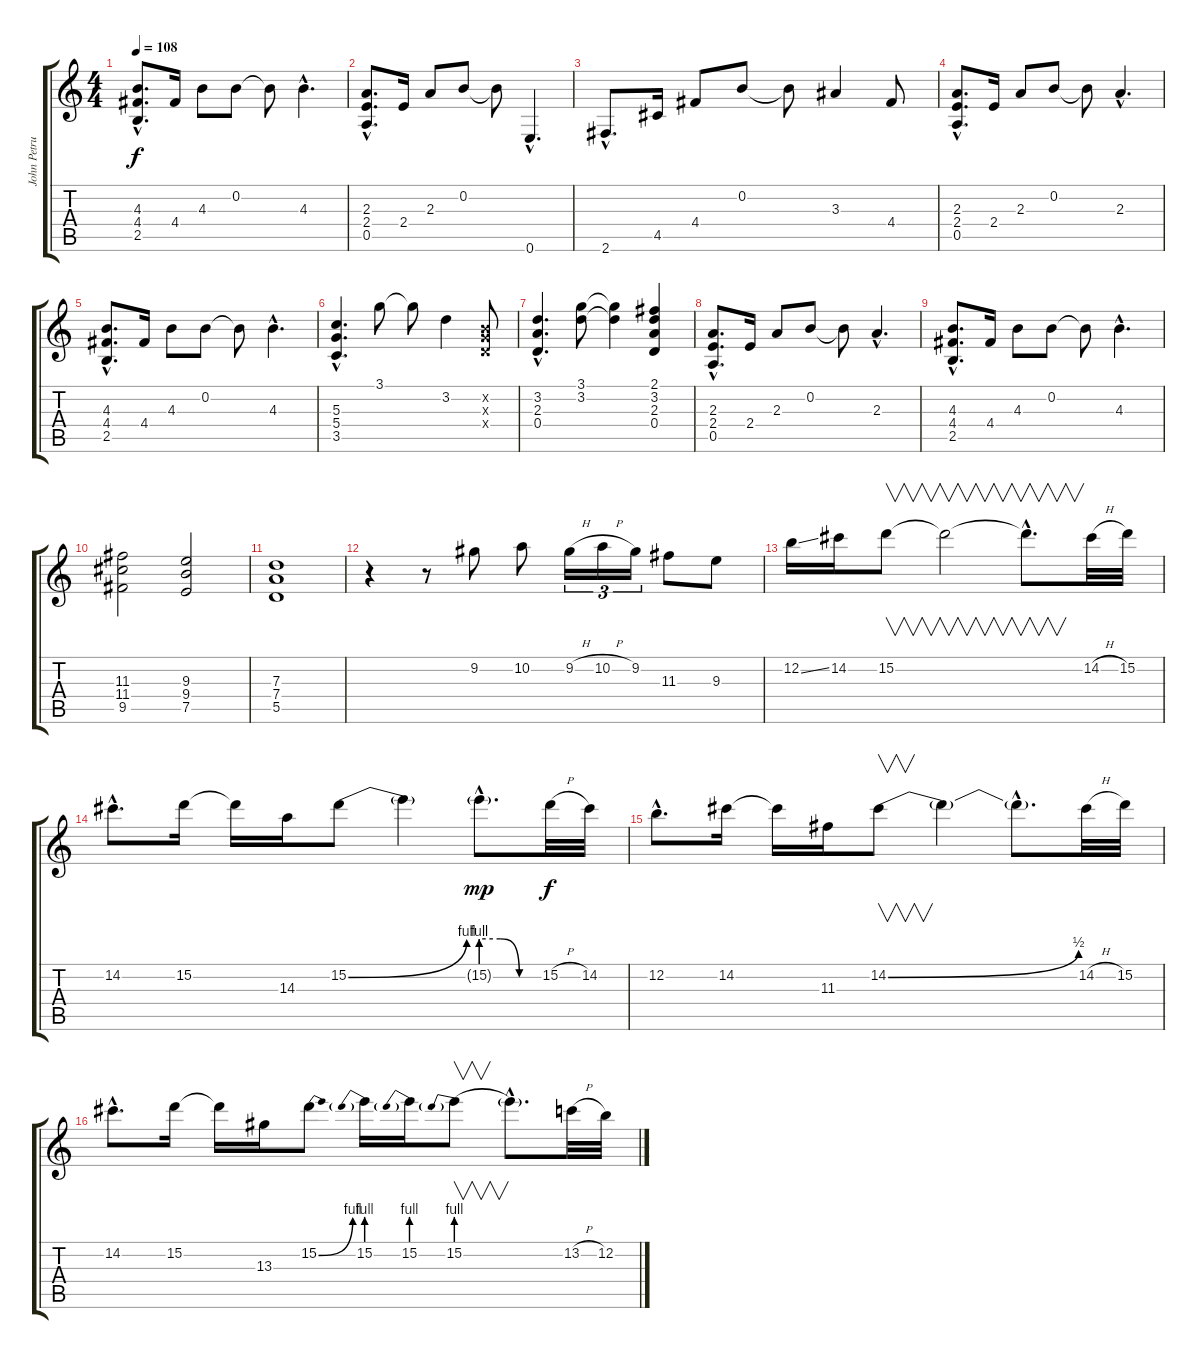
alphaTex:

\track ("John Petrucci - 6 Strings Guitar" "John Petru") {instrument distortionguitar}
\staff {score tabs}
\tuning (E4 B3 G3 D3 A2 E2) {hide}
\ts (4 4)
\tempo 108
\clef g2
\ks c
(4.3{hac} 4.4{hac} 2.5{hac}).8{d dy f} 4.4.16 4.3.8 0.2.8 0.2{t}.8 4.3{hac}.4{d} |
(2.3{hac} 2.4{hac} 0.5{hac}).8{d} 2.4.16 2.3.8 0.2.8 0.2{t}.8 0.6{hac}.4{d} |
2.6{hac}.8{d} 4.5.16 4.4.8 0.2.8 0.2{t}.8 3.3.4 4.4.8 |
(2.3{hac} 2.4{hac} 0.5{hac}).8{d} 2.4.16 2.3.8 0.2.8 0.2{t}.8 2.3{hac}.4{d} |
(4.3{hac} 4.4{hac} 2.5{hac}).8{d} 4.4.16 4.3.8 0.2.8 0.2{t}.8 4.3{hac}.4{d} |
(5.3{hac} 5.4{hac} 3.5{hac}).4{d} 3.1.8 3.1{t}.8 3.2.4 (0.2{x} 0.3{x} 0.4{x}).8 |
(3.2{hac} 2.3{hac} 0.4{hac}).4{d} (3.1 3.2).8 (3.1{t} 3.2{t}).4 (2.1 3.2 2.3 0.4).4 |
(2.3{hac} 2.4{hac} 0.5{hac}).8{d} 2.4.16 2.3.8 0.2.8 0.2{t}.8 2.3{hac}.4{d} |
(4.3{hac} 4.4{hac} 2.5{hac}).8{d} 4.4.16 4.3.8 0.2.8 0.2{t}.8 4.3{hac}.4{d} |
(11.3 11.4 9.5).2 (9.3 9.4 7.5).2 |
(7.3 7.4 5.5).1 |
r.4 r.8 9.2.8 10.2.8 9.2{h}.16{tu (3 2)} 10.2{h}.16{tu (3 2)} 9.2.16{tu (3 2)} 11.3.8 9.3.8 |
12.2{ss}.16 14.2.16 15.2.8{v} 15.2{t}.2{v} 15.2{hac t}.8{v d} 14.2{h}.32 15.2.32 |
14.2{hac}.8{d} 15.2.16 15.2{t}.16 14.3.16 15.2{be (bend 0 0 60 4)}.8 15.2{t}.4 15.2{be (custom 0 4 20 4 40 0 60 0) g hac}.8{d dy mp} 15.2{h}.32{dy f} 14.2.32 |
12.2{hac}.8{d} 14.2.16 14.2{t}.16 11.3.16 14.2{be (bend 0 0 60 2)}.8{v} 14.2{t}.4 14.2{hac t}.8{d} 14.2{h}.32 15.2.32 |
14.2{hac}.8{d} 15.2.16 15.2{t}.16 13.3.16 15.2{be (bend 0 0 60 4)}.8 15.2{be (prebend 0 4 60 4)}.16 15.2{be (prebend 0 4 60 4)}.16 15.2{be (prebend 0 4 60 4)}.8{v} 15.2{hac t}.8{d} 13.2{h}.32 12.2.32
